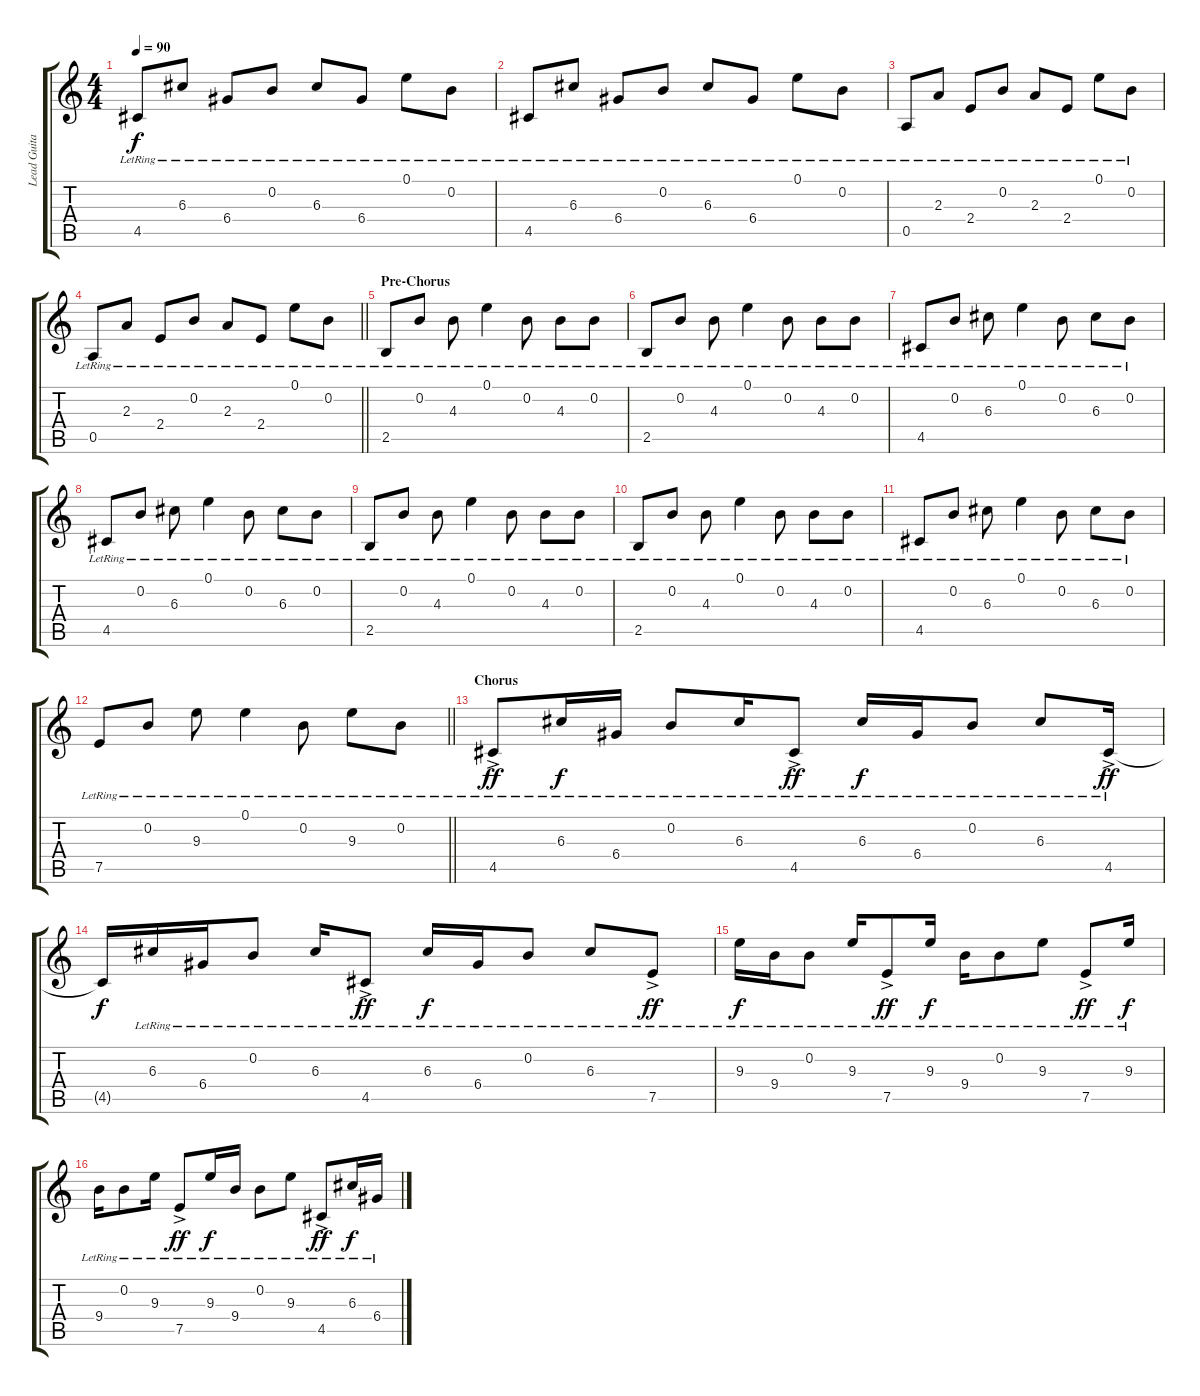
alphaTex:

\track ("Lead Guitar (Xulfi)" "Lead Guita") {instrument electricguitarclean}
\staff {score tabs}
\tuning (E4 B3 G3 D3 A2 D2) {hide}
\ts (4 4)
\tempo 90
\clef g2
\ks c
4.5{lr}.8{dy f} 6.3{lr}.8 6.4{lr}.8 0.2{lr}.8 6.3{lr}.8 6.4{lr}.8 0.1{lr}.8 0.2{lr}.8 |
4.5{lr}.8 6.3{lr}.8 6.4{lr}.8 0.2{lr}.8 6.3{lr}.8 6.4{lr}.8 0.1{lr}.8 0.2{lr}.8 |
0.5{lr}.8 2.3{lr}.8 2.4{lr}.8 0.2{lr}.8 2.3{lr}.8 2.4{lr}.8 0.1{lr}.8 0.2{lr}.8 |
\barLineRight lightlight
0.5{lr}.8 2.3{lr}.8 2.4{lr}.8 0.2{lr}.8 2.3{lr}.8 2.4{lr}.8 0.1{lr}.8 0.2{lr}.8 |
\section ("" "Pre-Chorus")
2.5{lr}.8 0.2{lr}.8 4.3{lr}.8 0.1{lr}.4 0.2{lr}.8 4.3{lr}.8 0.2{lr}.8 |
2.5{lr}.8 0.2{lr}.8 4.3{lr}.8 0.1{lr}.4 0.2{lr}.8 4.3{lr}.8 0.2{lr}.8 |
4.5{lr}.8 0.2{lr}.8 6.3{lr}.8 0.1{lr}.4 0.2{lr}.8 6.3{lr}.8 0.2{lr}.8 |
4.5{lr}.8 0.2{lr}.8 6.3{lr}.8 0.1{lr}.4 0.2{lr}.8 6.3{lr}.8 0.2{lr}.8 |
2.5{lr}.8 0.2{lr}.8 4.3{lr}.8 0.1{lr}.4 0.2{lr}.8 4.3{lr}.8 0.2{lr}.8 |
2.5{lr}.8 0.2{lr}.8 4.3{lr}.8 0.1{lr}.4 0.2{lr}.8 4.3{lr}.8 0.2{lr}.8 |
4.5{lr}.8 0.2{lr}.8 6.3{lr}.8 0.1{lr}.4 0.2{lr}.8 6.3{lr}.8 0.2{lr}.8 |
\barLineRight lightlight
7.5{lr}.8 0.2{lr}.8 9.3{lr}.8 0.1{lr}.4 0.2{lr}.8 9.3{lr}.8 0.2{lr}.8 |
\section ("" "Chorus")
4.5{ac lr}.8{dy ff volume 12 balance 8 instrument acousticguitarsteel} 6.3{lr}.16{dy f} 6.4{lr}.16 0.2{lr}.8 6.3{lr}.16 4.5{ac lr}.8{dy ff} 6.3{lr}.16{dy f} 6.4{lr}.16 0.2{lr}.8 6.3{lr}.8 4.5{ac lr}.16{dy ff} |
4.5{t}.16{dy f} 6.3{lr}.16 6.4{lr}.16 0.2{lr}.8 6.3{lr}.16 4.5{ac lr}.8{dy ff} 6.3{lr}.16{dy f} 6.4{lr}.16 0.2{lr}.8 6.3{lr}.8 7.5{ac lr}.8{dy ff} |
9.3{lr}.16{dy f} 9.4{lr}.16 0.2{lr}.8 9.3{lr}.16 7.5{ac lr}.8{dy ff} 9.3{lr}.16{dy f} 9.4{lr}.16 0.2{lr}.8 9.3{lr}.8 7.5{ac lr}.8{dy ff} 9.3{lr}.16{dy f} |
9.4{lr}.16 0.2{lr}.8 9.3{lr}.16 7.5{ac lr}.8{dy ff} 9.3{lr}.16{dy f} 9.4{lr}.16 0.2{lr}.8 9.3{lr}.8 4.5{ac lr}.8{dy ff} 6.3{lr}.16{dy f} 6.4{lr}.16
